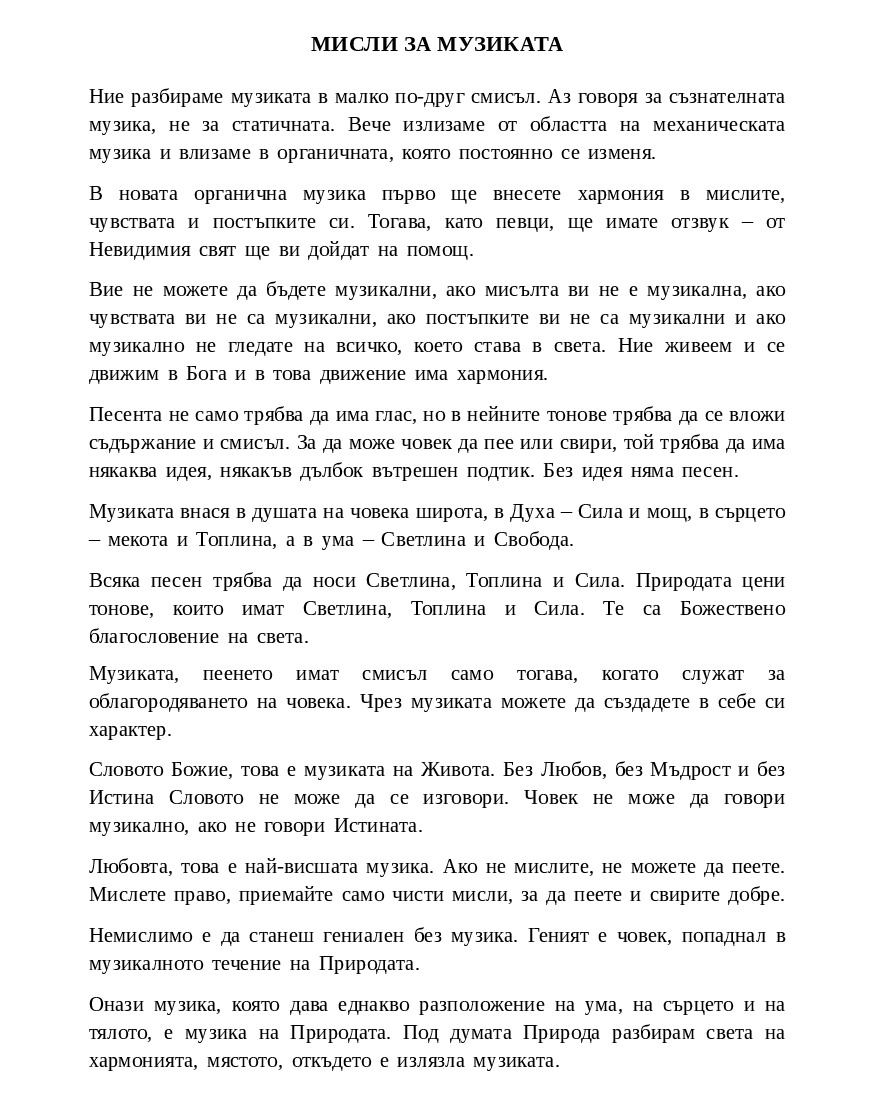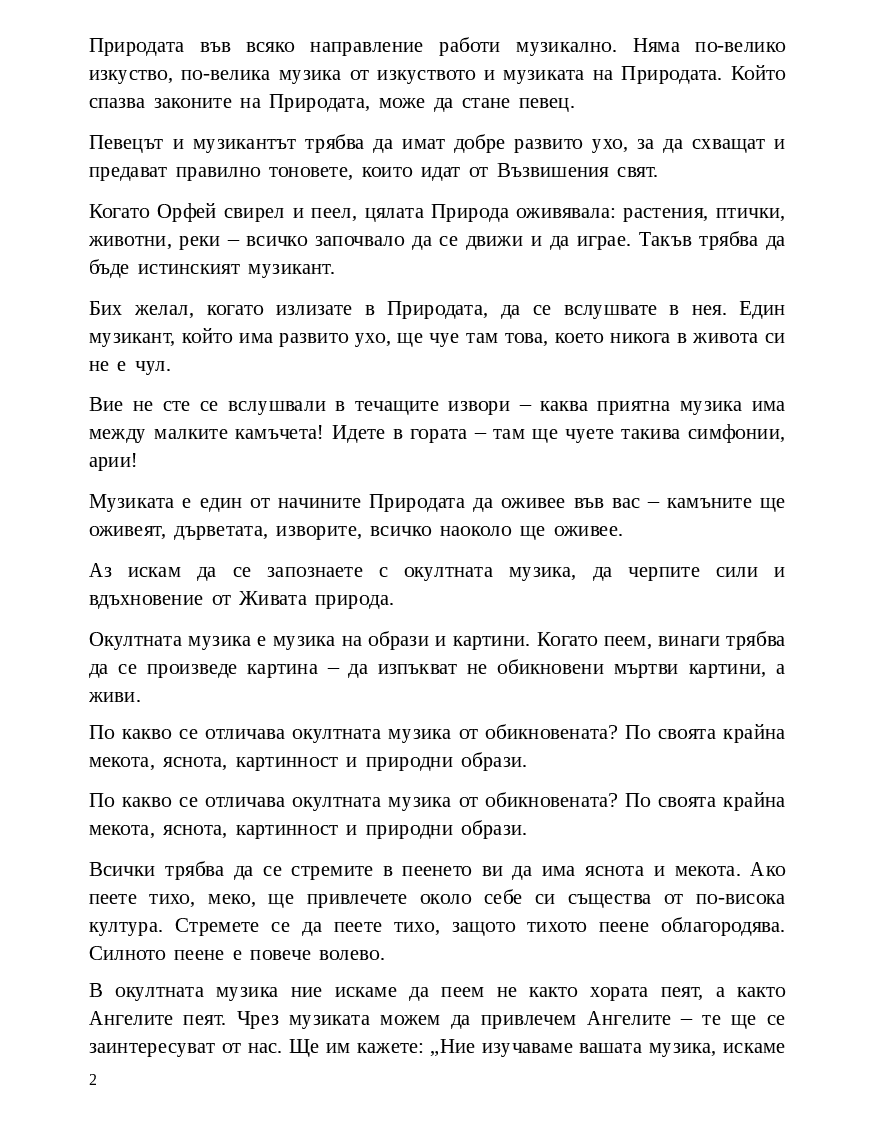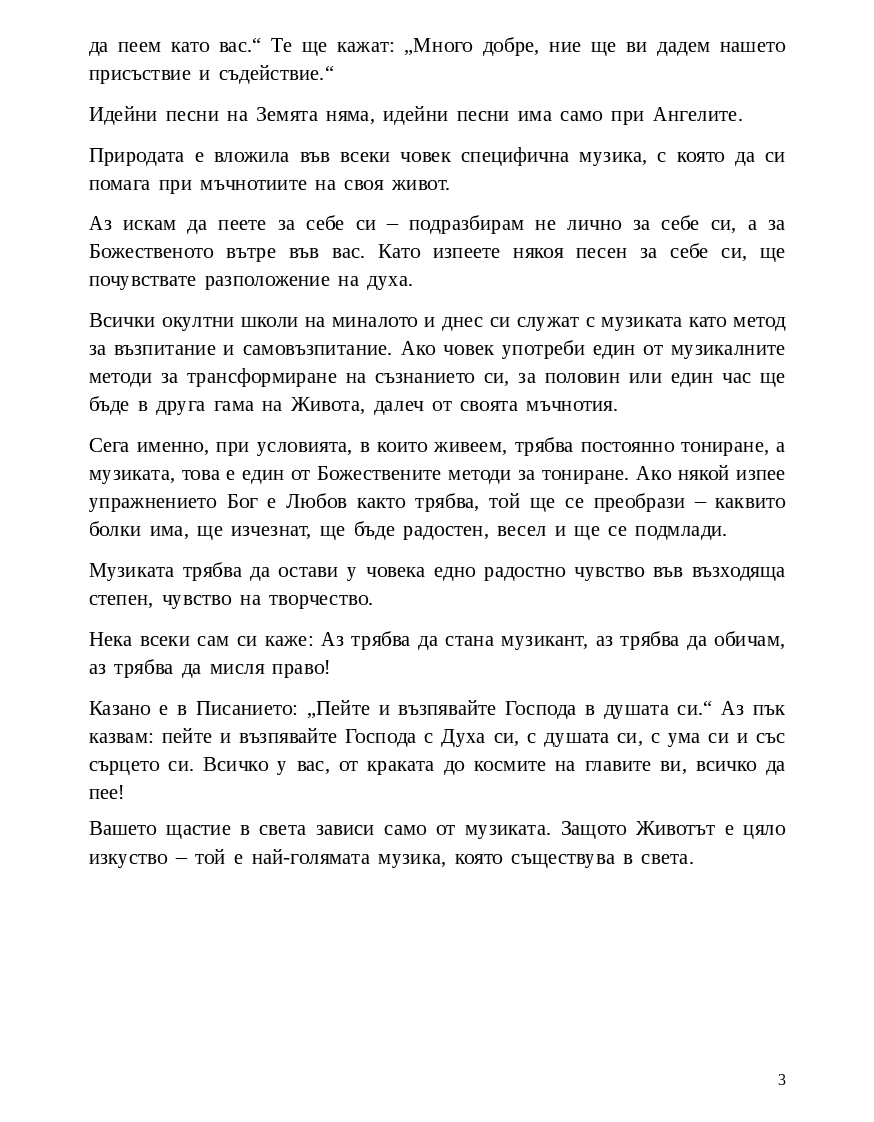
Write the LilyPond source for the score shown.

\version "2.24.2"

% include paper part and global functions
\include "include/globals.ily"

\bookpart {
  \paper {
    print-all-headers = ##f
    print-page-number = ##t
    print-first-page-number = ##f

    % put page numbers on the bottom
    oddHeaderMarkup = \markup ""
    evenHeaderMarkup = \markup ""
    oddFooterMarkup = \markup
    \fill-line {
      ""
      \if \should-print-page-number \fromproperty #'page:page-number-string
    }
    evenFooterMarkup = \markup
    \fill-line {
      \if \should-print-page-number \fromproperty #'page:page-number-string
      ""
    }

    left-margin = 1.5\cm
    right-margin = 1.5\cm
    top-margin = 1.6\cm
    bottom-margin = 1.2\cm
    ragged-bottom = ##t % do not spread the staves to fill the whole vertical space


  }

  \tocItem \markup "Мисли за музиката"
  \markup \fontsize  #+3.0 { \fill-line \bold {"МИСЛИ ЗА МУЗИКАТА"} }

  \markup \fontsize #+2.5 {
    \vspace #1.5 \override #'(baseline-skip . 2.7)
    \justify {

      Ние разбираме музиката в малко по-друг смисъл. Аз говоря за съзнателната музика, не за статичната. Вече излизаме от областта на механическата музика и влизаме в органичната, която постоянно се изменя.

    }
  }
  \markup \fontsize #+2.5 {
    \vspace #1.0  \override #'(baseline-skip . 2.7)
    \justify {
      В новата органична музика първо ще внесете хармония в мислите, чувствата и постъпките си. Тогава, като певци, ще имате отзвук – от Невидимия свят ще ви дойдат на помощ.

    }
  }

  \markup \fontsize #+2.5 {
    \vspace #1.0  \override #'(baseline-skip . 2.7)
    \justify {
      Вие не можете да бъдете музикални, ако мисълта ви не е музикална, ако чувствата ви не са музикални, ако постъпките ви не са музикални и ако музикално не гледате на всичко, което става в света. Ние живеем и се движим в Бога и в това движение има хармония.
    }
  }
  \markup \fontsize #+2.5 {
    \vspace #1.0  \override #'(baseline-skip . 2.7)
    \justify {

      Песента не само трябва да има глас, но в нейните тонове трябва да се вложи съдържание и смисъл. За да може човек да пее или свири, той трябва да има някаква идея, някакъв дълбок вътрешен подтик. Без идея няма песен.
    }
  }
  \markup \fontsize #+2.5 {
    \vspace #1.0  \override #'(baseline-skip . 2.7)
    \justify {

      Музиката внася в душата на човека широта, в Духа – Сила и мощ, в сърцето – мекота и Топлина, а в ума – Светлина и Свобода.
    }
  }

  \markup \fontsize #+2.5 {
    \vspace #1.0  \override #'(baseline-skip . 2.7)
    \justify {
      Всяка песен трябва да носи Светлина, Топлина и Сила. Природата цени тонове, които имат Светлина, Топлина и Сила. Те са Божествено благословение на света.
    }
  }

  \markup \fontsize #+2.5 {
    \vspace #1.0  \override #'(baseline-skip . 2.7)
    \justify {

      Музиката, пеенето имат смисъл само тогава, когато служат за облагородяването на човека. Чрез музиката можете да създадете в себе си характер.
    }
  }


  \markup \fontsize #+2.5 {
    \vspace #1.0  \override #'(baseline-skip . 2.7)
    \justify {

      Словото Божие, това е музиката на Живота. Без Любов, без Мъдрост и без Истина Словото не може да се изговори. Човек не може да говори музикално, ако не говори Истината.
    }
  }

  \markup \fontsize #+2.5 {
    \vspace #1.0 \override #'(baseline-skip . 2.7)
    \justify {
      Любовта, това е най-висшата музика. Ако не мислите, не можете да пеете. Мислете право, приемайте само чисти мисли, за да пеете и свирите добре.
    }
  }

  \markup \fontsize #+2.5 {
    \vspace #1.0 \override #'(baseline-skip . 2.7)
    \justify {

      Немислимо е да станеш гениален без музика. Геният е човек, попаднал в музикалното течение на Природата.


    }
  }



  \markup \fontsize #+2.5 {
    \vspace #1.0 \override #'(baseline-skip . 2.7)
    \justify {

      Онази музика, която дава еднакво разположение на ума, на сърцето и на тялото, е музика на Природата. Под думата Природа разбирам света на хармонията, мястото, откъдето е излязла музиката.

    }
  }

  \markup \fontsize #+2.5 {
    \vspace #1.0 \override #'(baseline-skip . 2.7)
    \justify {
      Природата във всяко направление работи музикално. Няма по-велико изкуство, по-велика музика от изкуството и музиката на Природата. Който спазва законите на Природата, може да стане певец.


    }
  }
  \markup \fontsize #+2.5 {
    \vspace #1.0 \override #'(baseline-skip . 2.7)
    \justify {

      Певецът и музикантът трябва да имат добре развито ухо, за да схващат и предават правилно тоновете, които идат от Възвишения свят.

    }
  }
  \markup \fontsize #+2.5 {
    \vspace #1.0 \override #'(baseline-skip . 2.7)
    \justify {

      Когато Орфей свирел и пеел, цялата Природа оживявала: растения, птички, животни, реки – всичко започвало да се движи и да играе. Такъв трябва да бъде истинският музикант.

    }
  }
  \markup \fontsize #+2.5 {
    \vspace #1.0 \override #'(baseline-skip . 2.7)
    \justify {

      Бих желал, когато излизате в Природата, да се вслушвате в нея. Един музикант, който има развито ухо, ще чуе там това, което никога в живота си не е чул.

    }
  }
  \markup \fontsize #+2.5 {
    \vspace #1.0 \override #'(baseline-skip . 2.7)
    \justify {

      Вие не сте се вслушвали в течащите извори – каква приятна музика има между малките камъчета! Идете в гората – там ще чуете такива симфонии, арии!

    }
  }
  \markup \fontsize #+2.5 {
    \vspace #1.0 \override #'(baseline-skip . 2.7)
    \justify {

      Музиката е един от начините Природата да оживее във вас – камъните ще оживеят, дърветата, изворите, всичко наоколо ще оживее.

    }
  }
  \markup \fontsize #+2.5 {
    \vspace #1.0 \override #'(baseline-skip . 2.7)
    \justify {

      Аз искам да се запознаете с окултната музика, да черпите сили и вдъхновение от Живата природа.

    }
  }


  \markup \fontsize #+2.5 {
    \vspace #1.0 \override #'(baseline-skip . 2.7)
    \justify {

      Окултната музика е музика на образи и картини. Когато пеем, винаги трябва да се произведе картина – да изпъкват не обикновени мъртви картини, а живи.

    }
  }


  \markup \fontsize #+2.5 {
    \vspace #1.0 \override #'(baseline-skip . 2.7)
    \justify {

      По какво се отличава окултната музика от обикновената? По своята крайна мекота, яснота, картинност и природни образи.

    }
  }


  \markup \fontsize #+2.5 {
    \vspace #1.0 \override #'(baseline-skip . 2.7)
    \justify {

      По какво се отличава окултната музика от обикновената? По своята крайна мекота, яснота, картинност и природни образи.

    }
  }


  \markup \fontsize #+2.5 {
    \vspace #1.0 \override #'(baseline-skip . 2.7)
    \justify {


      Всички трябва да се стремите в пеенето ви да има яснота и мекота. Ако пеете тихо, меко, ще привлечете около себе си същества от по-висока култура. Стремете се да пеете тихо, защото тихото пеене облагородява. Силното пеене е повече волево.

    }
  }


  \markup \fontsize #+2.5 {
    \vspace #1.0 \override #'(baseline-skip . 2.7)
    \justify {

      В окултната музика ние искаме да пеем не както хората пеят, а както Ангелите пеят. Чрез музиката можем да привлечем Ангелите – те ще се заинтересуват от нас. Ще им кажете: „Ние изучаваме вашата музика, искаме}}
      
        \markup \fontsize #+2.5 {
    \vspace #1.0 \override #'(baseline-skip . 2.7)
    \justify {
      да пеем като вас.“ Те ще кажат: „Много добре, ние ще ви дадем нашето присъствие и съдействие.“

    }
  }


  \markup \fontsize #+2.5 {
    \vspace #1.0 \override #'(baseline-skip . 2.7)
    \justify {

      Идейни песни на Земята няма, идейни песни има само при Ангелите.

    }
  }


  \markup \fontsize #+2.5 {
    \vspace #1.0 \override #'(baseline-skip . 2.7)
    \justify {


      Природата е вложила във всеки човек специфична музика, с която да си помага при мъчнотиите на своя живот.
    }
  }


  \markup \fontsize #+2.5 {
    \vspace #1.0 \override #'(baseline-skip . 2.7)
    \justify {
      Аз искам да пеете за себе си – подразбирам не лично за себе си, а за Божественото вътре във вас. Като изпеете някоя песен за себе си, ще почувствате разположение на духа.


    }
  }


  \markup \fontsize #+2.5 {
    \vspace #1.0 \override #'(baseline-skip . 2.7)
    \justify {
      Всички окултни школи на миналото и днес си служат с музиката като метод за възпитание и самовъзпитание. Ако човек употреби един от музикалните методи за трансформиране на съзнанието си, за половин или един час ще бъде в друга гама на Живота, далеч от своята мъчнотия.



    }
  }


  \markup \fontsize #+2.5 {
    \vspace #1.0 \override #'(baseline-skip . 2.7)
    \justify {

      Сега именно, при условията, в които живеем, трябва постоянно тониране, а музиката, това е един от Божествените методи за тониране. Ако някой изпее упражнението Бог е Любов както трябва, той ще се преобрази – каквито болки има, ще изчезнат, ще бъде радостен, весел и ще се подмлади.

    }
  }


  \markup \fontsize #+2.5 {
    \vspace #1.0 \override #'(baseline-skip . 2.7)
    \justify {

      Музиката трябва да остави у човека едно радостно чувство във възходяща степен, чувство на творчество.

    }
  }


  \markup \fontsize #+2.5 {
    \vspace #1.0 \override #'(baseline-skip . 2.7)
    \justify {

      Нека всеки сам си каже: Аз трябва да стана музикант, аз трябва да обичам, аз трябва да мисля право!

    }
  }


  \markup \fontsize #+2.5 {
    \vspace #1.0 \override #'(baseline-skip . 2.7)
    \justify {

      Казано е в Писанието: „Пейте и възпявайте Господа в душата си.“ Аз пък казвам: пейте и възпявайте Господа с Духа си, с душата си, с ума си и със сърцето си. Всичко у вас, от краката до космите на главите ви, всичко да пее!

    }
  }

    \markup \fontsize #+2.5 {
    \vspace #1.0  \override #'(baseline-skip . 2.7)
    \justify {
      Вашето щастие в света зависи само от музиката. Защото Животът е цяло изкуство – той е най-голямата музика, която съществува в света.
    }
  }




} % bookpart



% Più mosso
% „Weiße Bruderschaft“
